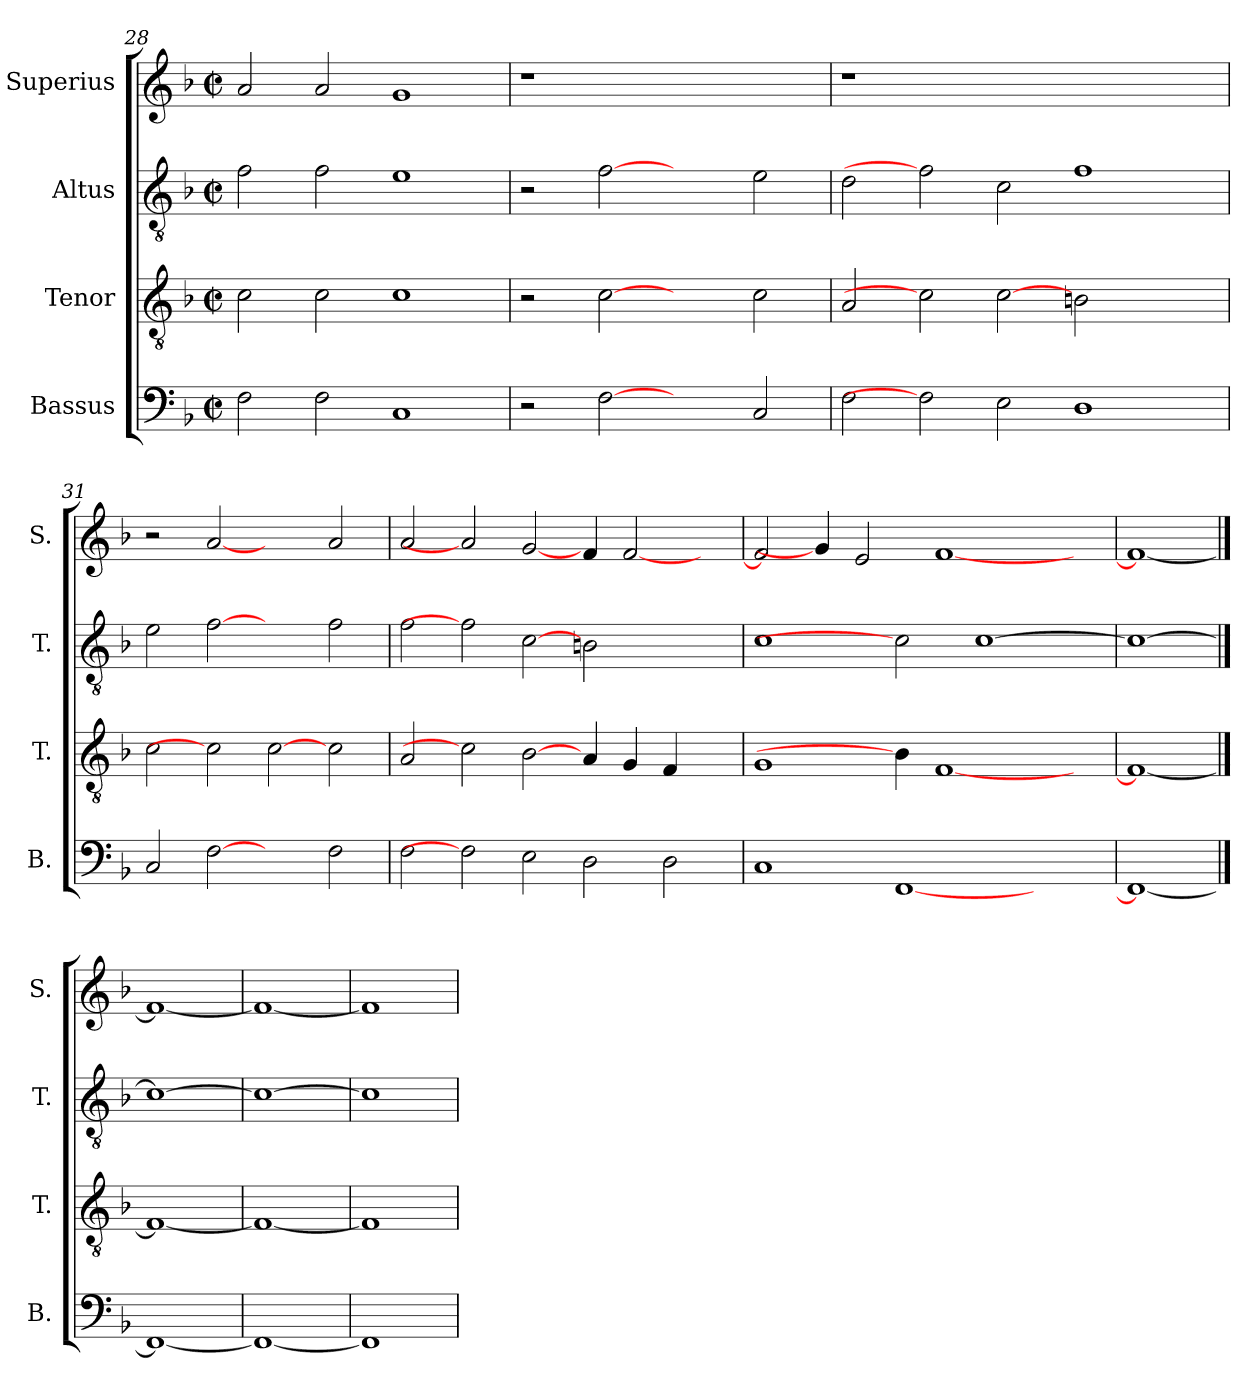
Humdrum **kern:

**kern	**kern	**kern	**kern
*part4	*part3	*part2	*part1
*staff4	*staff3	*staff2	*staff1
*I"Bassus	*I"Tenor	*I"Altus	*I"Superius
*I'B.	*I'T.	*I'T.	*I'S.
!!LO:LB:g=z
*clefF4	*clefGv2	*clefGv2	*clefG2
*	*ITrd7c12	*ITrd7c12	*
*k[b-]	*k[b-]	*k[b-]	*k[b-]
*F:	*F:	*F:	*F:
*M2/2	*M2/2	*M2/2	*M2/2
*met(c|)	*met(c|)	*met(c|)	*met(c|)
=28	=28	=28	=28
2Fi\	2Ci\	2Fi\	2ai/
2Fi\	2Ci\	2Fi\	2ai/
1Ci	1Ci	1Ei	1gi
=29	=29	=29	=29
!	!	!	!LO:N:vis=1
2r	2r	2r	1r
[2Fi	[2Ci	[2Fi	.
2ryy	2ryy	2ryy	1ryy
2Ci/	2Ci\	2Ei\	.
=30	=30	=30	=30
!	!	!	!LO:N:vis=1
2Fi\	2AAi/	2Di\	1r
2Fi]	2Ci]	2Fi]	.
2Ei\	[2Ci	2Ci\	1.ryy
1Di	2BBni\	1Fi	.
.	2ryy	.	.
!!LO:PB:g=z
=31	=31	=31	=31
2Ci/	2Ci\	2Ei\	2r
[2Fi	2Ci]	[2Fi	[2ai
2ryy	[2Ci	2ryy	2ryy
2Fi\	2Ci\	2Fi\	2ai/
=32	=32	=32	=32
2Fi\	2AAi/	2Fi\	2ai/
2Fi]	2Ci]	2Fi]	2ai]
2Ei\	[2BB-i\	[2Ci	[2gi/
2Di\	4AAi/	2BBni\	4fi/
.	4GGi/	.	[<2fi/
2Di\	4FFi/	2ryy	.
.	4ryy	.	4ryy
=33	=33	=33	=33
1Ci	1GGi	1Ci	2fi/]
.	.	.	4gi/]
.	.	.	2ei/
[<1FFi	4BB-i\]	2Ci]	.
.	[<1FFi	.	[<1fi
.	.	[>1Ci	.
2ryy	.	.	.
.	4ryy	.	4ryy
=34	=34	=34	=34
1FFi_<	1FFi_<	1Ci_>	1fi_<
==35	==35	==35	==35
1FFi_	1FFi_	1Ci_	1fi_
=36	=36	=36	=36
1FFi_	1FFi_	1Ci_	1fi_
=37	=37	=37	=37
1FFi]	1FFi]	1Ci]	1fi]
=	=	=	=
*-	*-	*-	*-
